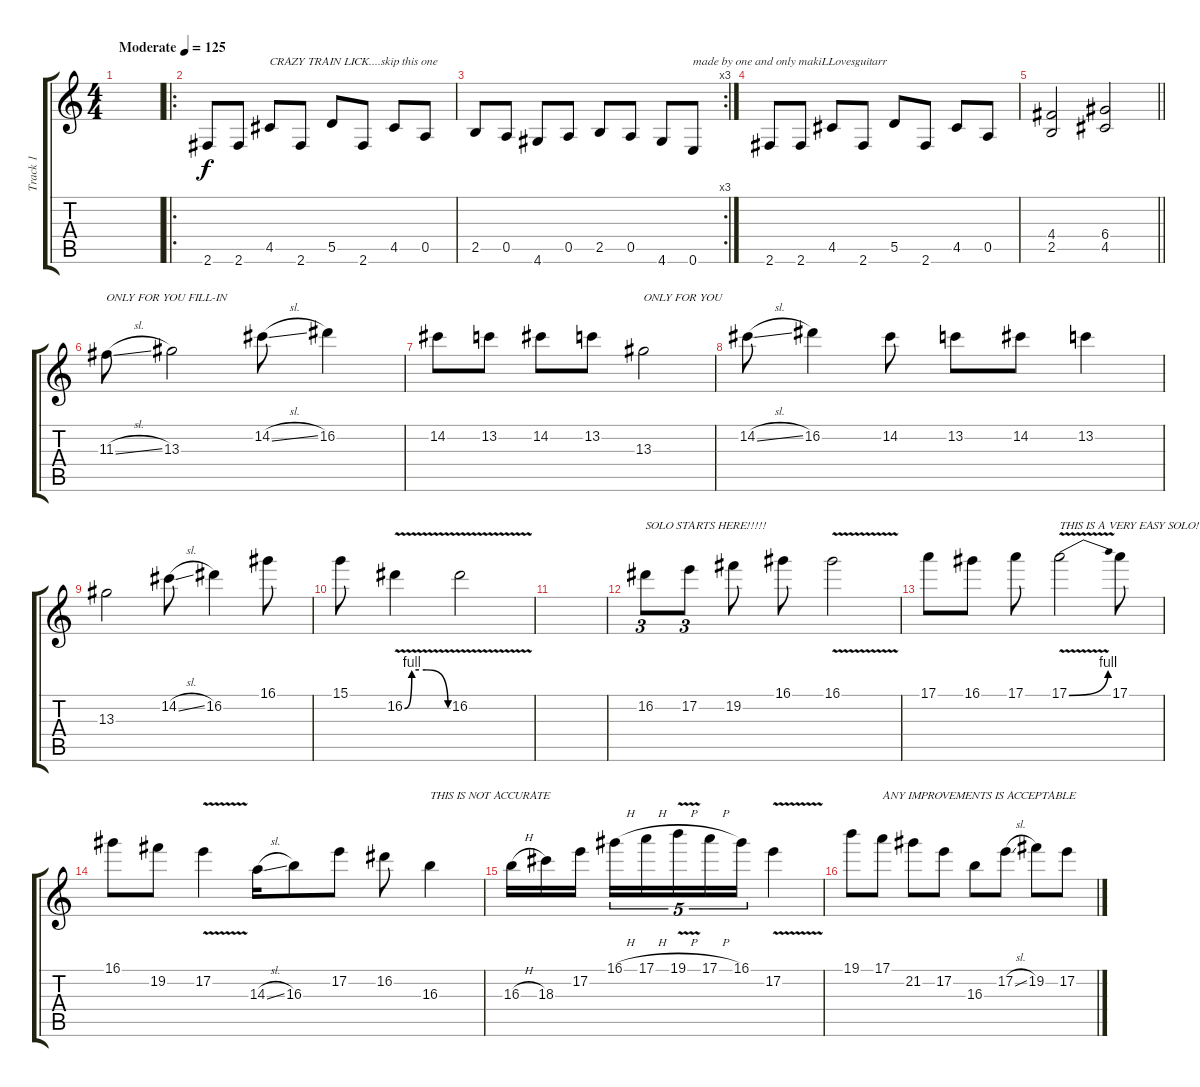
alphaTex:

\track ("Track 1" "Track 1") {instrument distortionguitar}
\staff {score tabs}
\tuning (E4 B3 G3 D3 A2 E2) {hide}
\ts (4 4)
\tempo (125 "Moderate")
\clef g2
\ks c
|
\ro
2.6.8 2.6.8 4.5.8{txt "CRAZY TRAIN LICK....skip this one"} 2.6.8 5.5.8 2.6.8 4.5.8 0.5.8 |
\rc 3
2.5.8 0.5.8 4.6.8 0.5.8 2.5.8 0.5.8 4.6.8 0.6.8{txt "made by one and only makiLLovesguitarr"} |
2.6.8 2.6.8 4.5.8 2.6.8 5.5.8 2.6.8 4.5.8 0.5.8 |
\barLineRight lightlight
(4.4 2.5).2 (6.4 4.5).2 |
11.3{sl}.8{txt "ONLY FOR YOU FILL-IN"} 13.3.2 14.2{sl}.8 16.2.4 |
14.2.8 13.2.8 14.2.8 13.2.8 13.3.2{txt "ONLY FOR YOU"} |
14.2{sl}.8 16.2.4 14.2.8 13.2.8 14.2.8 13.2.4 |
13.3.2 14.2{sl}.8 16.2.4 16.1.8 |
15.1.8 16.2{be (custom 0 0 10 4 20 4 30 4 60 0) v}.4 16.2{v}.2 |
|
16.2.8{tu (3 2) txt "SOLO STARTS HERE!!!!!"} 17.2.8{tu (3 2)} 19.2.8 16.1.8 16.1{v}.2 |
17.1.8 16.1.8 17.1.8 17.1{be (bend 0 0 60 4) v}.2{txt "THIS IS A VERY EASY SOLO!!!!"} 17.1.8 |
16.1.8 19.2.8 17.2{v}.4 14.3{sl}.16 16.3.8 17.2.8 16.2.8 16.3.4{txt "THIS IS NOT ACCURATE"} |
16.3{h}.16 18.3.16 17.2.16{beam splitsecondary} 16.1{h}.16{tu (5 4)} 17.1{h}.16{tu (5 4)} 19.1{v h}.16{tu (5 4)} 17.1{h}.16{tu (5 4)} 16.1.16{tu (5 4)} 17.2{v}.4 |
19.1.8 17.1.8{txt "ANY IMPROVEMENTS IS ACCEPTABLE"} 21.2.8 17.2.8 16.3.8 17.2{sl}.8 19.2.8 17.2.8
